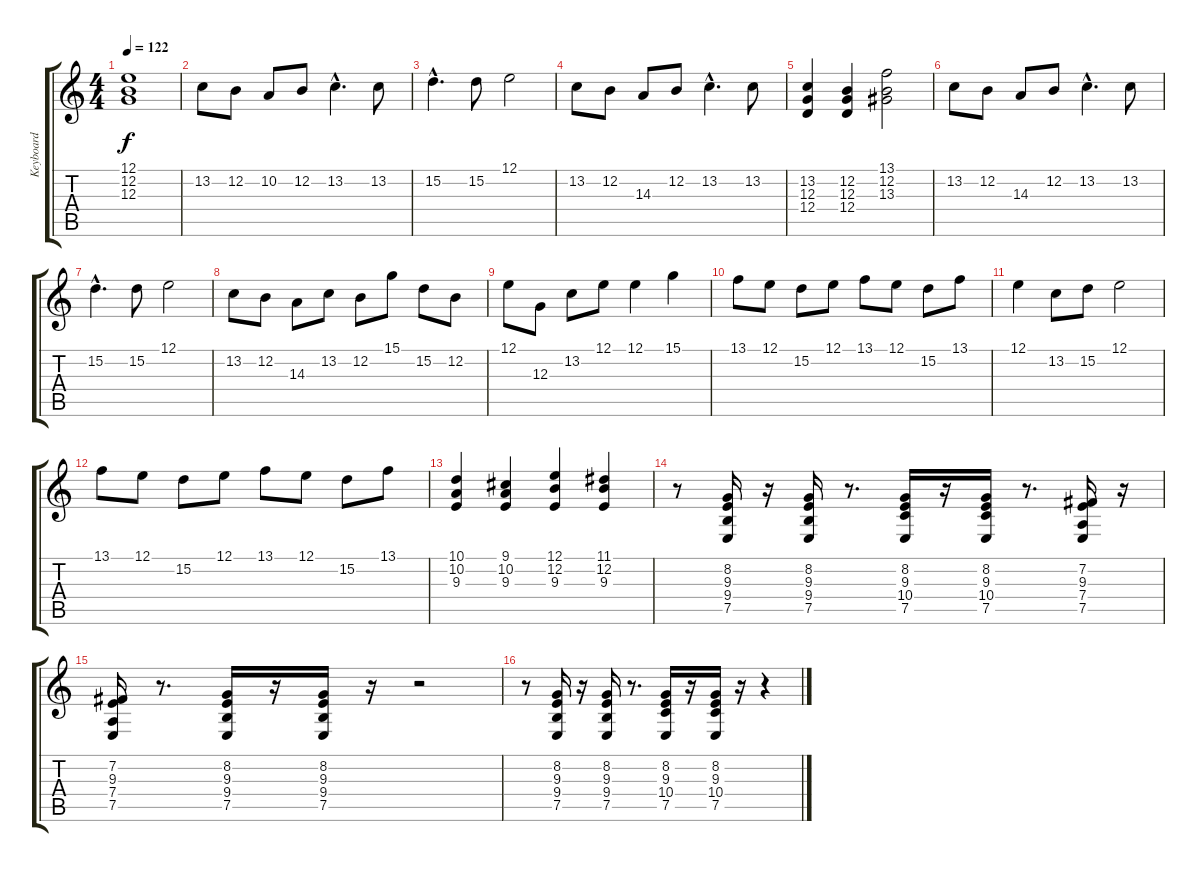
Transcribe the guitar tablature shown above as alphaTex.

\track ("Keyboard" "Keyboard") {instrument stringensemble1}
\staff {score tabs}
\tuning (E4 B3 G3 D3 A2 E2) {hide}
\ts (4 4)
\tempo 122
\clef g2
\ks c
(12.1 12.2 12.3).1{dy f} |
13.2.8{instrument harpsichord} 12.2.8 10.2.8 12.2.8 13.2{hac}.4{d instrument harpsichord} 13.2.8 |
15.2{hac}.4{d instrument harpsichord} 15.2.8 12.1.2{instrument harpsichord} |
13.2.8{instrument harpsichord} 12.2.8 14.3.8 12.2.8 13.2{hac}.4{d instrument harpsichord} 13.2.8 |
(13.2 12.3 12.4).4{instrument harpsichord} (12.2 12.3 12.4).4{instrument harpsichord} (13.1 12.2 13.3).2 |
13.2.8{instrument harpsichord} 12.2.8 14.3.8 12.2.8 13.2{hac}.4{d instrument harpsichord} 13.2.8 |
15.2{hac}.4{d instrument harpsichord} 15.2.8 12.1.2{instrument harpsichord} |
13.2.8{instrument harpsichord} 12.2.8 14.3.8 13.2.8 12.2.8{instrument harpsichord} 15.1.8 15.2.8 12.2.8 |
12.1.8{instrument harpsichord} 12.3.8 13.2.8 12.1.8 12.1.4{instrument harpsichord} 15.1.4 |
13.1.8{instrument harpsichord} 12.1.8 15.2.8 12.1.8 13.1.8{instrument harpsichord} 12.1.8 15.2.8 13.1.8 |
12.1.4{instrument harpsichord} 13.2.8 15.2.8 12.1.2{instrument harpsichord} |
13.1.8{instrument harpsichord} 12.1.8 15.2.8 12.1.8 13.1.8{instrument harpsichord} 12.1.8 15.2.8 13.1.8 |
(10.1 10.2 9.3).4{instrument harpsichord} (9.1 10.2 9.3).4 (12.1 12.2 9.3).4{instrument harpsichord} (11.1 12.2 9.3).4 |
r.8{instrument stringensemble1} (8.2 9.3 9.4 7.5).16 r.16 (8.2 9.3 9.4 7.5).16 r.8{d} (8.2 9.3 10.4 7.5).16 r.16 (8.2 9.3 10.4 7.5).16 r.8{d} (7.2 9.3 7.4 7.5).16 r.16 |
(7.2 9.3 7.4 7.5).16 r.8{d} (8.2 9.3 9.4 7.5).16 r.16 (8.2 9.3 9.4 7.5).16 r.16 r.2 |
r.8 (8.2 9.3 9.4 7.5).16 r.16 (8.2 9.3 9.4 7.5).16 r.8{d} (8.2 9.3 10.4 7.5).16 r.16 (8.2 9.3 10.4 7.5).16 r.16 r.4
